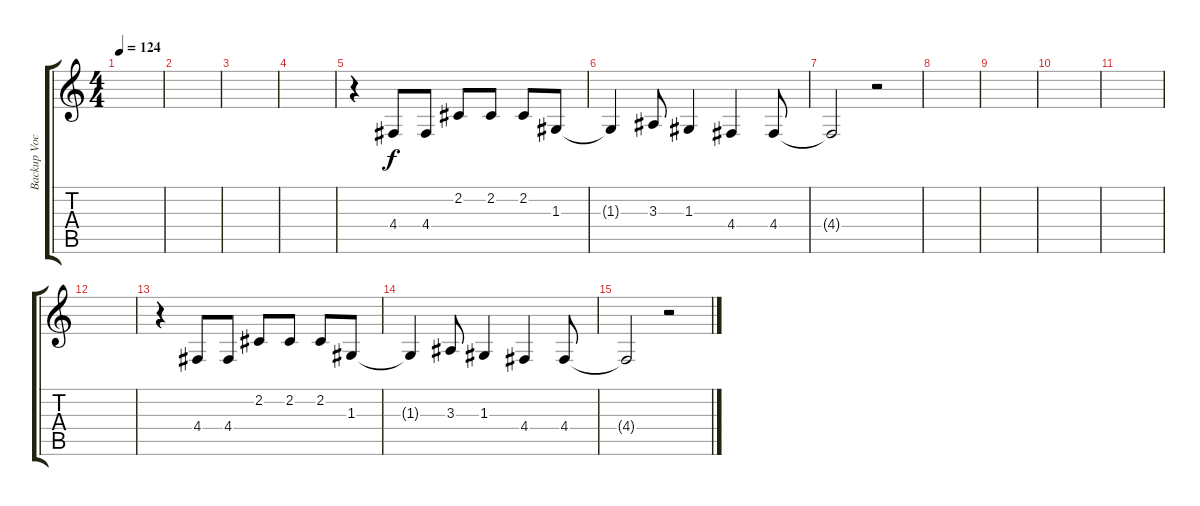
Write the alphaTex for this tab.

\track ("Backup Vocals" "Backup Voc") {instrument altosax}
\staff {score tabs}
\tuning (E4 B3 G3 D3 A2 E2) {hide}
\ts (4 4)
\tempo 124
\clef g2
\ks c
|
|
|
|
r.4 4.4.8 4.4.8 2.2.8 2.2.8 2.2.8 1.3.8 |
1.3{t}.4 3.3.8 1.3.4 4.4.4 4.4.8 |
4.4{t}.2 r.2 |
|
|
|
|
|
r.4 4.4.8 4.4.8 2.2.8 2.2.8 2.2.8 1.3.8 |
1.3{t}.4 3.3.8 1.3.4 4.4.4 4.4.8 |
4.4{t}.2 r.2
